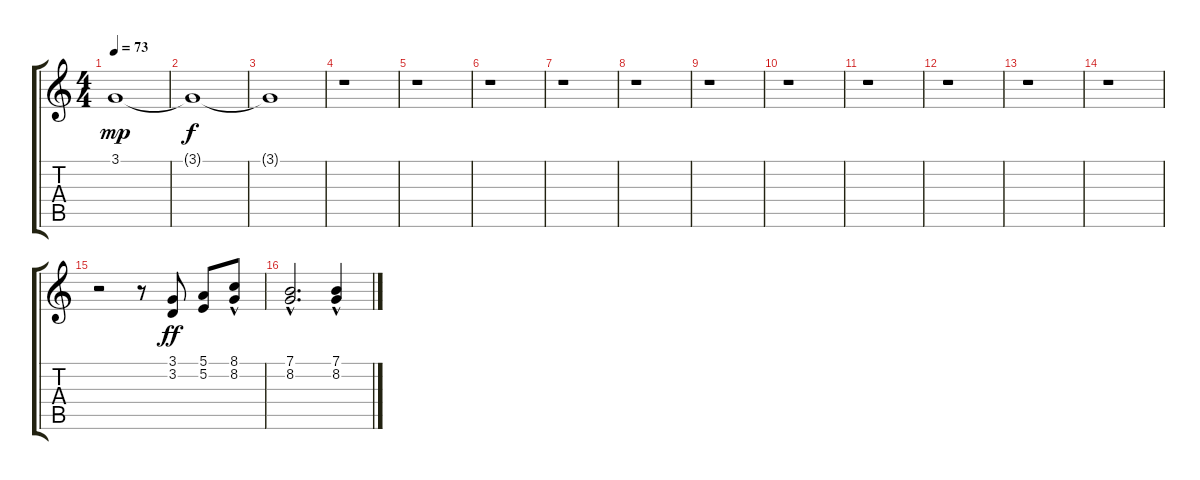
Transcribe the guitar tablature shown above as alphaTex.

\track "" {instrument choiraahs}
\staff {score tabs}
\tuning (E4 B3 G3 D3 A2 E2) {hide}
\ts (4 4)
\tempo 73
\clef g2
\ks c
3.1.1{dy mp} |
3.1{t}.1{dy f} |
3.1{t}.1 |
r.1 |
r.1 |
r.1 |
r.1 |
r.1 |
r.1 |
r.1 |
r.1 |
r.1 |
r.1 |
r.1 |
r.2 r.8 (3.1 3.2).8{dy ff} (5.1 5.2).8 (8.1 8.2{hac}).8 |
(7.1{hac} 8.2{hac}).2{d} (7.1{hac} 8.2).4
